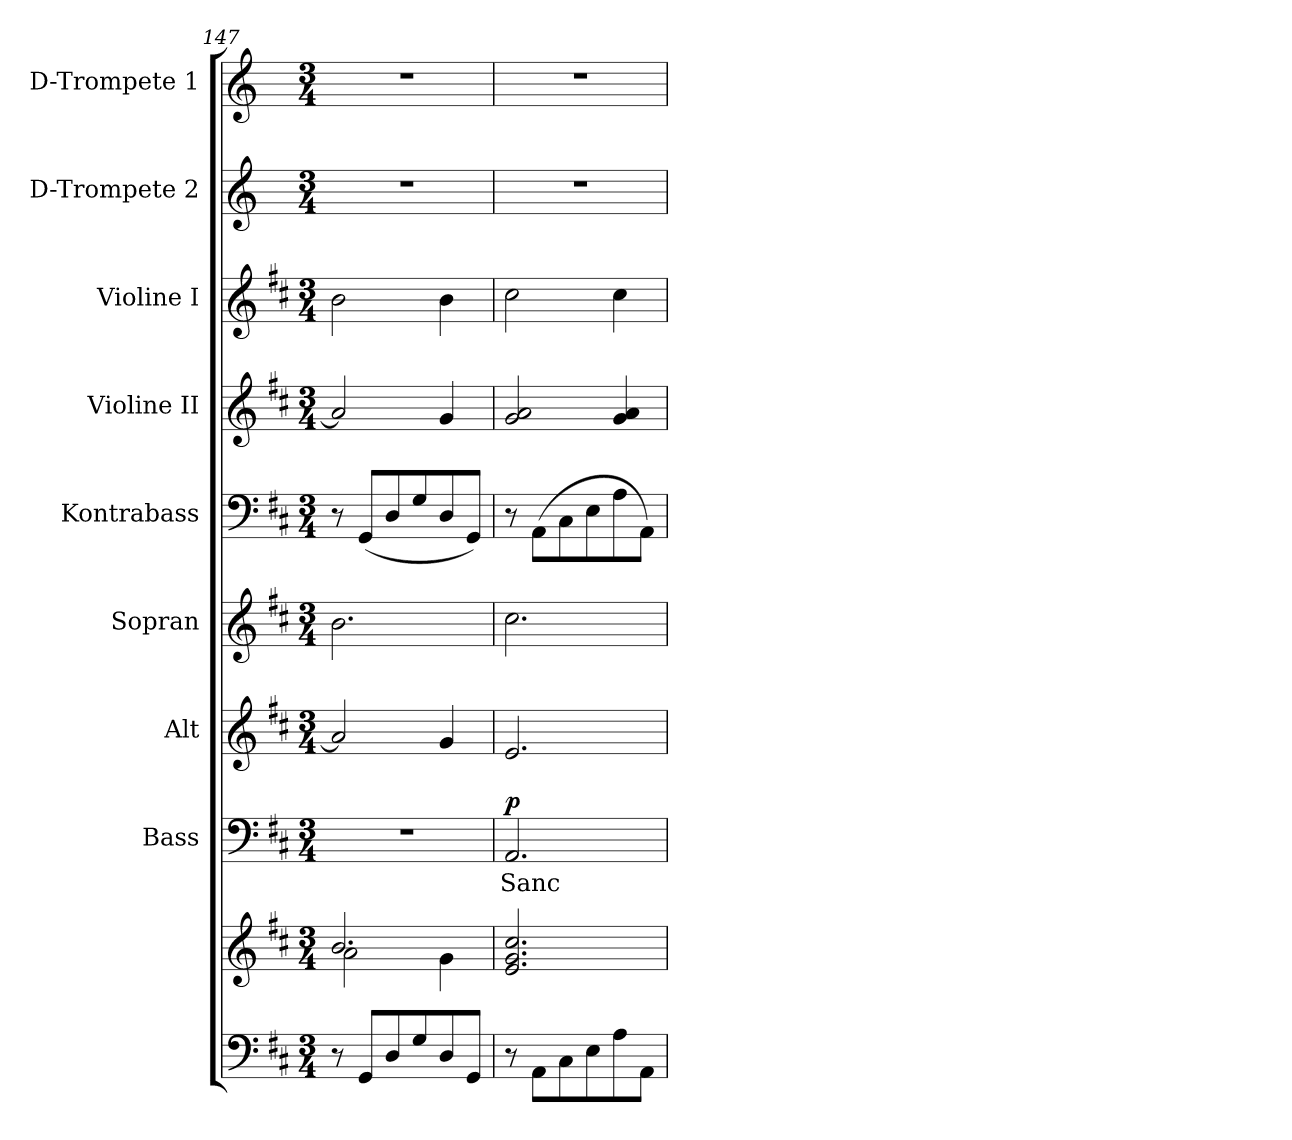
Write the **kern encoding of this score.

**kern	**kern	**kern	**text	**dynam	**kern	**kern	**kern	**kern	**kern	**kern	**kern
*part9	*part9	*part8	*part8	*part8	*part7	*part6	*part5	*part4	*part3	*part2	*part1
*staff10	*staff9	*staff8	*staff8	*staff8	*staff7	*staff6	*staff5	*staff4	*staff3	*staff2	*staff1
*	*	*I"Bass	*	*	*I"Alt	*I"Sopran	*I"Kontrabass	*I"Violine II	*I"Violine I	*I"D-Trompete 2	*I"D-Trompete 1
*	*	*I'B.	*	*	*I'A.	*I'S.	*I'Kb.	*I'Vl. II	*I'Vl. I	*I'D Trp. 2	*I'D Trp. 1
*clefF4	*clefG2	*clefF4	*	*	*clefG2	*clefG2	*clefF4	*clefG2	*clefG2	*clefG2	*clefG2
*	*	*	*	*	*	*	*ITrd7c12	*	*	*ITrd-1c-2	*ITrd-1c-2
*k[f#c#]	*k[f#c#]	*k[f#c#]	*	*	*k[f#c#]	*k[f#c#]	*k[f#c#]	*k[f#c#]	*k[f#c#]	*k[f#c#]	*k[f#c#]
*D:	*D:	*D:	*	*	*D:	*D:	*D:	*D:	*D:	*D:	*D:
*M3/4	*M3/4	*M3/4	*	*	*M3/4	*M3/4	*M3/4	*M3/4	*M3/4	*M3/4	*M3/4
=147	=147	=147	=147	=147	=147	=147	=147	=147	=147	=147	=147
*	*^	*	*	*	*	*	*	*	*	*	*
8r	2.b/	2a\	2.r	.	.	2a/]	2.b\	8r	2a/]	2b\	2.r	2.r
8GG/L	.	.	.	.	.	.	.	(<8GGG/L	.	.	.	.
8D/	.	.	.	.	.	.	.	8DD/	.	.	.	.
8G/	.	.	.	.	.	.	.	8GG/	.	.	.	.
8D/	.	4g\	.	.	.	4g/	.	8DD/	4g/	4b\	.	.
8GG/J	.	.	.	.	.	.	.	8GGG/J)	.	.	.	.
*	*v	*v	*	*	*	*	*	*	*	*	*	*
=148	=148	=148	=148	=148	=148	=148	=148	=148	=148	=148	=148
!	!	!	!LO:LY:b	!LO:DY:a	!	!	!	!	!	!	!
8r	2.e/ 2.g/ 2.cc#/	2.AA/	Sanc-	p	2.e/	2.cc#\	8r	2g/ 2a/	2cc#\	2.r	2.r
8AA\L	.	.	.	.	.	.	(>8AAA\L	.	.	.	.
8C#\	.	.	.	.	.	.	8CC#\	.	.	.	.
8E\	.	.	.	.	.	.	8EE\	.	.	.	.
8A\	.	.	.	.	.	.	8AA\	4g/ 4a/	4cc#\	.	.
8AA\J	.	.	.	.	.	.	8AAA\J)	.	.	.	.
=	=	=	=	=	=	=	=	=	=	=	=
*-	*-	*-	*-	*-	*-	*-	*-	*-	*-	*-	*-
